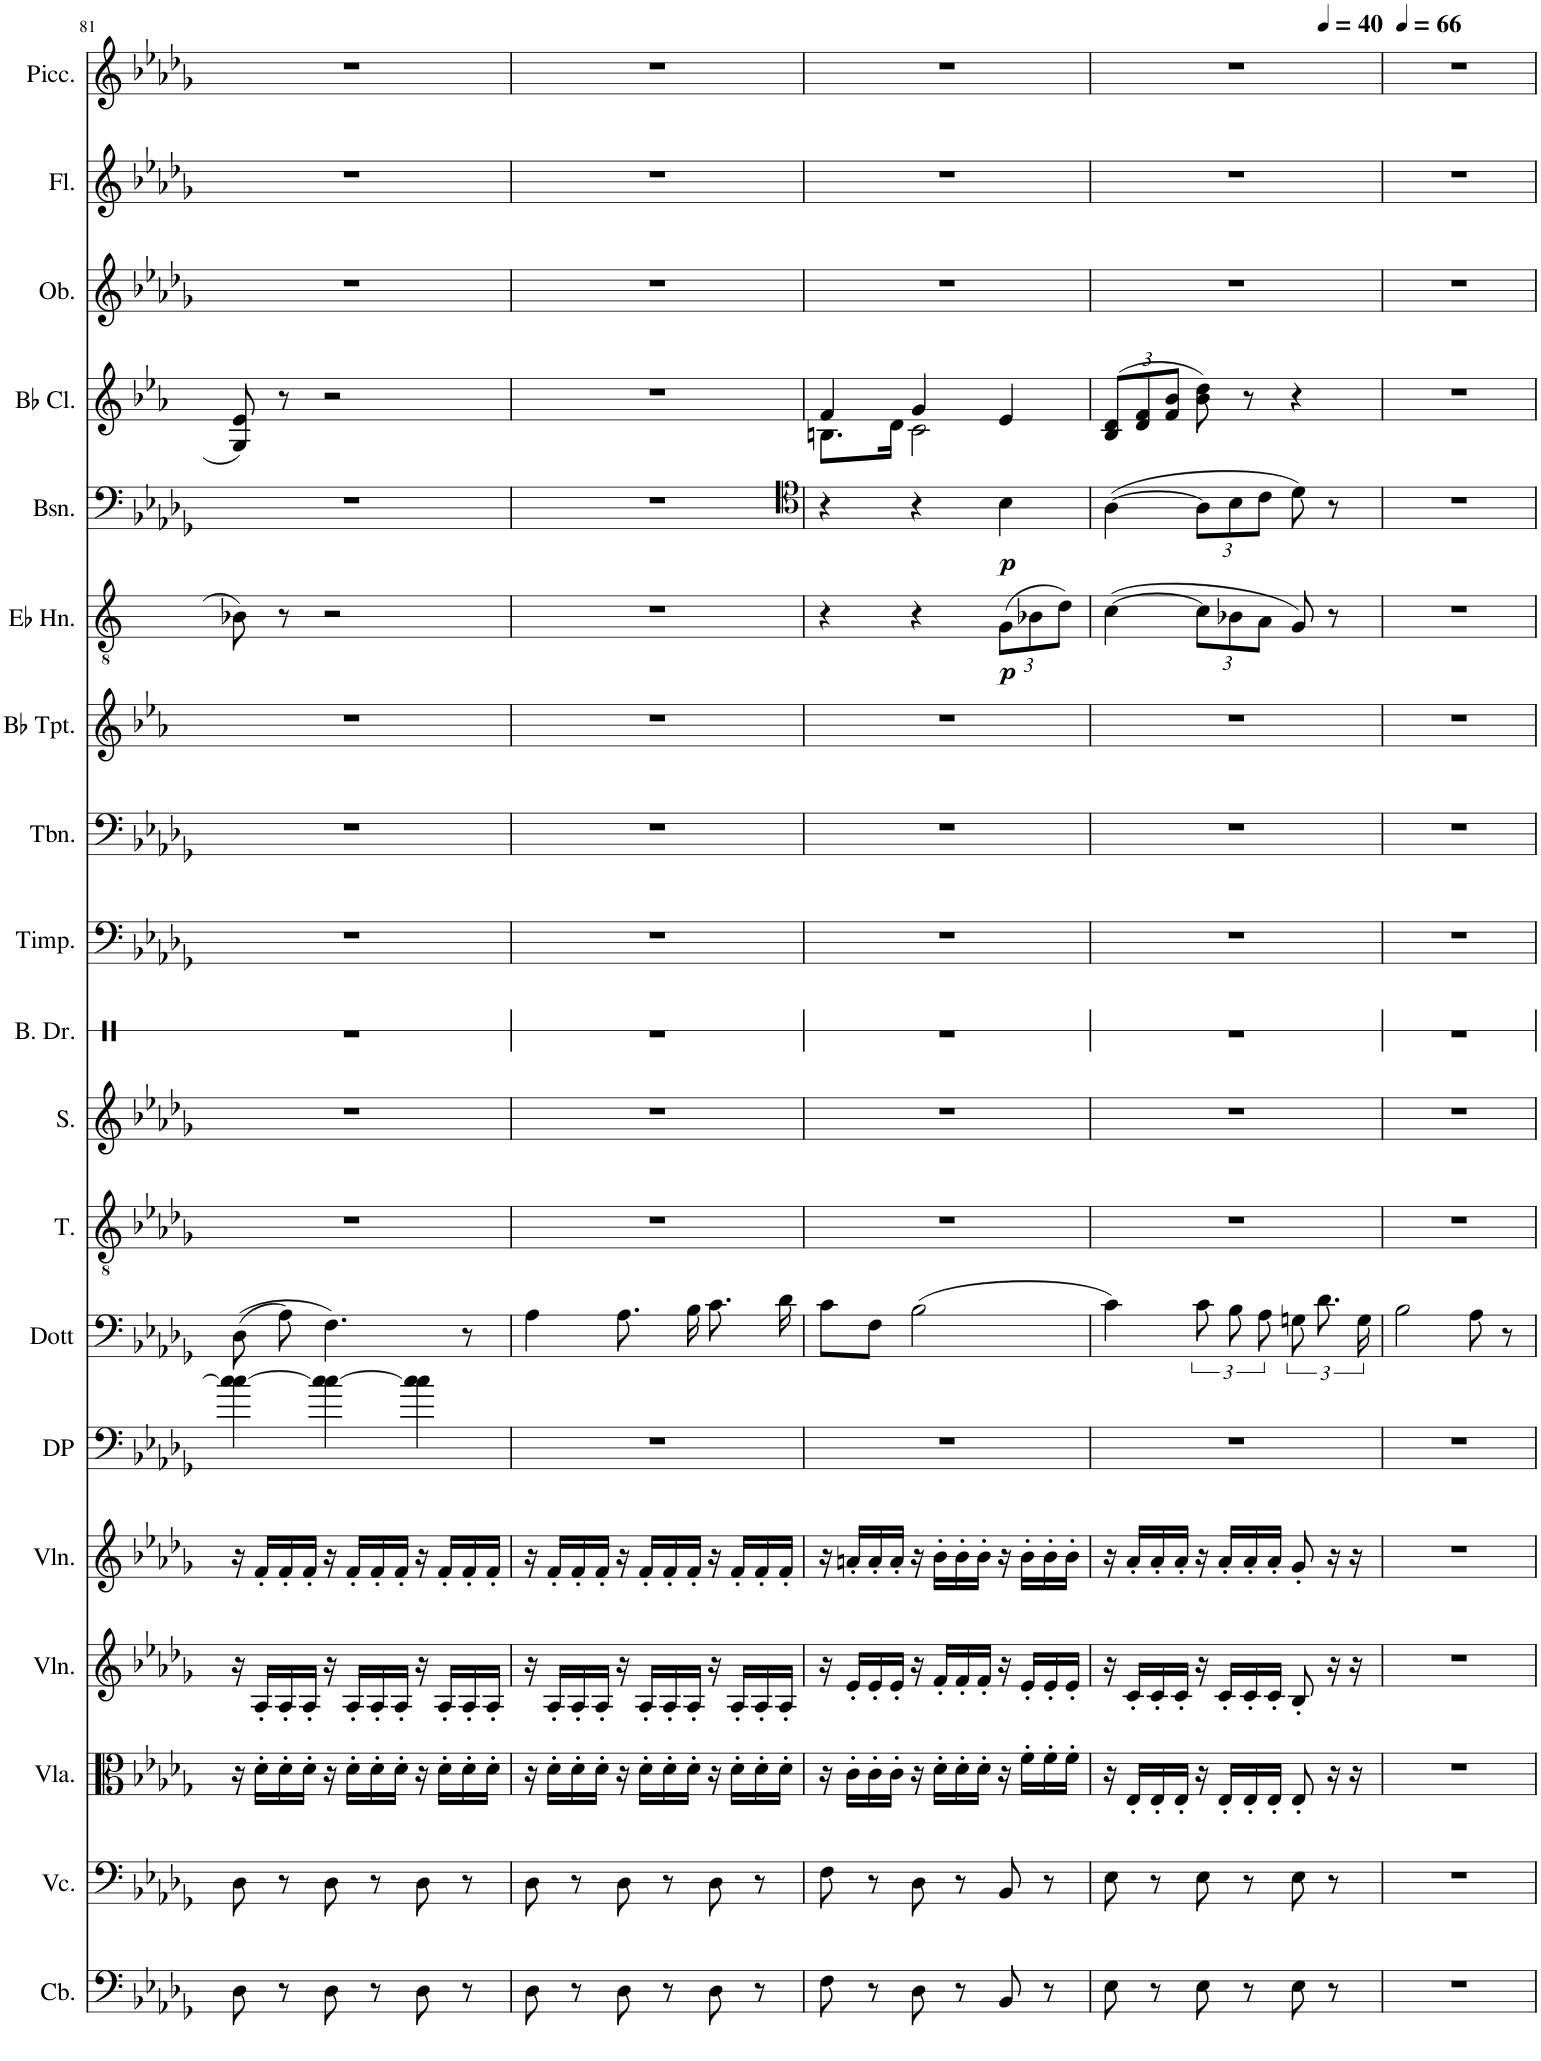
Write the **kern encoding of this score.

**kern	**kern	**kern	**kern	**kern	**kern	**kern	**kern	**kern	**kern	**kern	**kern	**kern	**kern	**dynam	**kern	**dynam	**kern	**kern	**kern	**kern
*part19	*part18	*part17	*part16	*part15	*part14	*part13	*part12	*part11	*part10	*part9	*part8	*part7	*part6	*part6	*part5	*part5	*part4	*part3	*part2	*part1
*staff19	*staff18	*staff17	*staff16	*staff15	*staff14	*staff13	*staff12	*staff11	*staff10	*staff9	*staff8	*staff7	*staff6	*staff6	*staff5	*staff5	*staff4	*staff3	*staff2	*staff1
*I"Contrabass	*I"Violoncello	*I"Viola	*I"Violin	*I"Violin	*I"Don Pasqule	*I"Dottore Malatesta	*I"Tenor	*I"Soprano	*I"Bass Drum	*I"Timpani	*I"Trombone	*I"C Trumpet	*I"Horn in C	*	*I"Bassoon	*	*I"C Clarinet	*I"Oboe	*I"Flute	*I"Piccolo
*I'Cb.	*I'Vc.	*I'Vla.	*I'Vln.	*I'Vln.	*I'DP	*I'Dott	*I'T.	*I'S.	*I'B. Dr.	*I'Timp.	*I'Tbn.	*I'C Tpt.	*	*	*I'Bsn.	*	*I'C Cl.	*I'Ob.	*I'Fl.	*I'Picc.
!!LO:PB:g=z
*clefF4	*clefF4	*clefC3	*clefG2	*clefG2	*clefF4	*clefF4	*clefGv2	*clefG2	*clefX	*clefF4	*clefF4	*clefG2	*clefGv2	*	*clefF4	*	*clefG2	*clefG2	*clefG2	*clefG2
*Trd7c12	*	*	*	*	*	*	*	*	*	*	*	*Trd1c2	*Trd5c9	*	*	*	*Trd1c2	*	*	*Trd-7c-12
*k[b-e-a-d-g-]	*k[b-e-a-d-g-]	*k[b-e-a-d-g-]	*k[b-e-a-d-g-]	*k[b-e-a-d-g-]	*k[b-e-a-d-g-]	*k[b-e-a-d-g-]	*k[b-e-a-d-g-]	*k[b-e-a-d-g-]	*k[]	*k[b-e-a-d-g-]	*k[b-e-a-d-g-]	*k[b-e-a-]	*k[]	*	*k[b-e-a-d-g-]	*	*k[b-e-a-]	*k[b-e-a-d-g-]	*k[b-e-a-d-g-]	*k[b-e-a-d-g-]
*M3/4	*M3/4	*M3/4	*M3/4	*M3/4	*M3/4	*M3/4	*M3/4	*M3/4	*M3/4	*M3/4	*M3/4	*M3/4	*M3/4	*	*M3/4	*	*M3/4	*M3/4	*M3/4	*M3/4
=81	=81	=81	=81	=81	=81	=81	=81	=81	=81	=81	=81	=81	=81	=81	=81	=81	=81	=81	=81	=81
8D-\	8D-\	16r	16r	16r	4cc\_ 4cc\	((8D-\	2.r	2.r	2.r	2.r	2.r	2.r	8B-X\	.	2.r	.	8G/ 8e-/	2.r	2.r	2.r
.	.	16d-'\LL	16A-'/LL	16f'/LL	.	.	.	.	.	.	.	.	.	.	.	.	.	.	.	.
8r	8r	16d-'\	16A-'/	16f'/	.	8A-\)	.	.	.	.	.	.	8r	.	.	.	8r	.	.	.
.	.	16d-'\JJ	16A-'/JJ	16f'/JJ	.	.	.	.	.	.	.	.	.	.	.	.	.	.	.	.
8D-\	8D-\	16r	16r	16r	4cc\_ 4cc\	4.F\)	.	.	.	.	.	.	2r	.	.	.	2r	.	.	.
.	.	16d-'\LL	16A-'/LL	16f'/LL	.	.	.	.	.	.	.	.	.	.	.	.	.	.	.	.
8r	8r	16d-'\	16A-'/	16f'/	.	.	.	.	.	.	.	.	.	.	.	.	.	.	.	.
.	.	16d-'\JJ	16A-'/JJ	16f'/JJ	.	.	.	.	.	.	.	.	.	.	.	.	.	.	.	.
8D-\	8D-\	16r	16r	16r	4cc\] 4cc\	.	.	.	.	.	.	.	.	.	.	.	.	.	.	.
.	.	16d-'\LL	16A-'/LL	16f'/LL	.	.	.	.	.	.	.	.	.	.	.	.	.	.	.	.
8r	8r	16d-'\	16A-'/	16f'/	.	8r	.	.	.	.	.	.	.	.	.	.	.	.	.	.
.	.	16d-'\JJ	16A-'/JJ	16f'/JJ	.	.	.	.	.	.	.	.	.	.	.	.	.	.	.	.
=82	=82	=82	=82	=82	=82	=82	=82	=82	=82	=82	=82	=82	=82	=82	=82	=82	=82	=82	=82	=82
8D-\	8D-\	16r	16r	16r	2.r	4A-\	2.r	2.r	2.r	2.r	2.r	2.r	2.r	.	2.r	.	2.r	2.r	2.r	2.r
.	.	16d-'\LL	16A-'/LL	16f'/LL	.	.	.	.	.	.	.	.	.	.	.	.	.	.	.	.
8r	8r	16d-'\	16A-'/	16f'/	.	.	.	.	.	.	.	.	.	.	.	.	.	.	.	.
.	.	16d-'\JJ	16A-'/JJ	16f'/JJ	.	.	.	.	.	.	.	.	.	.	.	.	.	.	.	.
8D-\	8D-\	16r	16r	16r	.	8.A-\	.	.	.	.	.	.	.	.	.	.	.	.	.	.
.	.	16d-'\LL	16A-'/LL	16f'/LL	.	.	.	.	.	.	.	.	.	.	.	.	.	.	.	.
8r	8r	16d-'\	16A-'/	16f'/	.	.	.	.	.	.	.	.	.	.	.	.	.	.	.	.
.	.	16d-'\JJ	16A-'/JJ	16f'/JJ	.	16B-\	.	.	.	.	.	.	.	.	.	.	.	.	.	.
8D-\	8D-\	16r	16r	16r	.	8.c\	.	.	.	.	.	.	.	.	.	.	.	.	.	.
.	.	16d-'\LL	16A-'/LL	16f'/LL	.	.	.	.	.	.	.	.	.	.	.	.	.	.	.	.
8r	8r	16d-'\	16A-'/	16f'/	.	.	.	.	.	.	.	.	.	.	.	.	.	.	.	.
.	.	16d-'\JJ	16A-'/JJ	16f'/JJ	.	16d-\	.	.	.	.	.	.	.	.	.	.	.	.	.	.
=83	=83	=83	=83	=83	=83	=83	=83	=83	=83	=83	=83	=83	=83	=83	=83	=83	=83	=83	=83	=83
*	*	*	*	*	*	*	*	*	*	*	*	*	*	*	*clefC4	*	*	*	*	*
*	*	*	*	*	*	*	*	*	*	*	*	*	*	*	*	*	*^	*	*	*
8F\	8F\	16r	16r	16r	2.r	8c\L	2.r	2.r	2.r	2.r	2.r	2.r	4r	.	4r	.	4f/	8.Bn\L	2.r	2.r	2.r
.	.	16c'\LL	16e-'/LL	16an'/LL	.	.	.	.	.	.	.	.	.	.	.	.	.	.	.	.	.
8r	8r	16c'\	16e-'/	16a'/	.	8F\J	.	.	.	.	.	.	.	.	.	.	.	.	.	.	.
.	.	16c'\JJ	16e-'/JJ	16a'/JJ	.	.	.	.	.	.	.	.	.	.	.	.	.	16d\Jk	.	.	.
8D-\	8D-\	16r	16r	16r	.	(2B-\	.	.	.	.	.	.	4r	.	4r	.	4g/	2c\	.	.	.
.	.	16d-'\LL	16f'/LL	16b-'\LL	.	.	.	.	.	.	.	.	.	.	.	.	.	.	.	.	.
8r	8r	16d-'\	16f'/	16b-'\	.	.	.	.	.	.	.	.	.	.	.	.	.	.	.	.	.
.	.	16d-'\JJ	16f'/JJ	16b-'\JJ	.	.	.	.	.	.	.	.	.	.	.	.	.	.	.	.	.
*	*	*	*	*	*	*	*	*	*	*	*	*	*Xbrackettup	*	*	*	*	*	*	*	*
!	!	!	!	!	!	!	!	!	!	!	!	!	!	!LO:DY:b	!	!LO:DY:b	!	!	!	!	!
8BB-/	8BB-/	16r	16r	16r	.	.	.	.	.	.	.	.	(12G\L	p	4B-\	p	4e-/	.	.	.	.
.	.	16f'\LL	16e-'/LL	16b-'\LL	.	.	.	.	.	.	.	.	.	.	.	.	.	.	.	.	.
.	.	.	.	.	.	.	.	.	.	.	.	.	12B-X\	.	.	.	.	.	.	.	.
8r	8r	16f'\	16e-'/	16b-'\	.	.	.	.	.	.	.	.	.	.	.	.	.	.	.	.	.
.	.	.	.	.	.	.	.	.	.	.	.	.	12d\J)	.	.	.	.	.	.	.	.
.	.	16f'\JJ	16e-'/JJ	16b-'\JJ	.	.	.	.	.	.	.	.	.	.	.	.	.	.	.	.	.
*	*	*	*	*	*	*	*	*	*	*	*	*	*	*	*	*	*v	*v	*	*	*
=84	=84	=84	=84	=84	=84	=84	=84	=84	=84	=84	=84	=84	=84	=84	=84	=84	=84	=84	=84	=84
*	*	*	*	*	*	*	*	*	*	*	*	*	*	*	*	*	*Xbrackettup	*	*	*
*	*	*	*	*	*	*	*	*	*	*	*	*	*	*	*	*	*	*	*	*^
8E-\	8E-\	16r	16r	16r	2.r	4c\)	2.r	2.r	2.r	2.r	2.r	2.r	([4c\	.	([4A-\	.	(12B-/ 12d/L	2.r	2.r	2.r	3..ryy
.	.	16E-'/LL	16c'/LL	16a-'/LL	.	.	.	.	.	.	.	.	.	.	.	.	.	.	.	.	.
.	.	.	.	.	.	.	.	.	.	.	.	.	.	.	.	.	12d/ 12f/	.	.	.	.
8r	8r	16E-'/	16c'/	16a-'/	.	.	.	.	.	.	.	.	.	.	.	.	.	.	.	.	.
.	.	.	.	.	.	.	.	.	.	.	.	.	.	.	.	.	12f/ 12b-/J	.	.	.	.
.	.	16E-'/JJ	16c'/JJ	16a-'/JJ	.	.	.	.	.	.	.	.	.	.	.	.	.	.	.	.	.
*	*	*	*	*	*	*	*	*	*	*	*	*	*	*	*Xbrackettup	*	*	*	*	*	*
8E-\	8E-\	16r	16r	16r	.	12c\	.	.	.	.	.	.	12c\L]	.	12A-\L]	.	8b-\ 8dd\)	.	.	.	.
.	.	16E-'/LL	16c'/LL	16a-'/LL	.	.	.	.	.	.	.	.	.	.	.	.	.	.	.	.	.
.	.	.	.	.	.	12B-\	.	.	.	.	.	.	12B-X\	.	12B-\	.	.	.	.	.	.
8r	8r	16E-'/	16c'/	16a-'/	.	.	.	.	.	.	.	.	.	.	.	.	8r	.	.	.	.
.	.	.	.	.	.	12A-\	.	.	.	.	.	.	12A\J	.	12c\J	.	.	.	.	.	.
.	.	16E-'/JJ	16c'/JJ	16a-'/JJ	.	.	.	.	.	.	.	.	.	.	.	.	.	.	.	.	.
8E-\	8E-\	8E-'/	8B-'/	8g-'/	.	12Gn\	.	.	.	.	.	.	8G/)	.	8d-\)	.	4r	.	.	.	.
*	*	*	*	*	*	*	*	*	*	*	*	*	*	*	*	*	*	*	*	*MM40	*
.	.	.	.	.	.	12.d-\	.	.	.	.	.	.	.	.	.	.	.	.	.	.	6ryy
8r	8r	16r	16r	16r	.	.	.	.	.	.	.	.	8r	.	8r	.	.	.	.	.	.
.	.	16r	16r	16r	.	.	.	.	.	.	.	.	.	.	.	.	.	.	.	.	.
.	.	.	.	.	.	24G\	.	.	.	.	.	.	.	.	.	.	.	.	.	.	.
*	*	*	*	*	*	*	*	*	*	*	*	*	*	*	*	*	*	*	*	*v	*v
=85	=85	=85	=85	=85	=85	=85	=85	=85	=85	=85	=85	=85	=85	=85	=85	=85	=85	=85	=85	=85
*	*	*	*	*	*	*	*	*	*	*	*	*	*	*	*	*	*	*	*	*MM66
2.r	2.r	2.r	2.r	2.r	2.r	2B-\	2.r	2.r	2.r	2.r	2.r	2.r	2.r	.	2.r	.	2.r	2.r	2.r	2.r
.	.	.	.	.	.	8A-\	.	.	.	.	.	.	.	.	.	.	.	.	.	.
.	.	.	.	.	.	8r	.	.	.	.	.	.	.	.	.	.	.	.	.	.
=	=	=	=	=	=	=	=	=	=	=	=	=	=	=	=	=	=	=	=	=
*-	*-	*-	*-	*-	*-	*-	*-	*-	*-	*-	*-	*-	*-	*-	*-	*-	*-	*-	*-	*-
